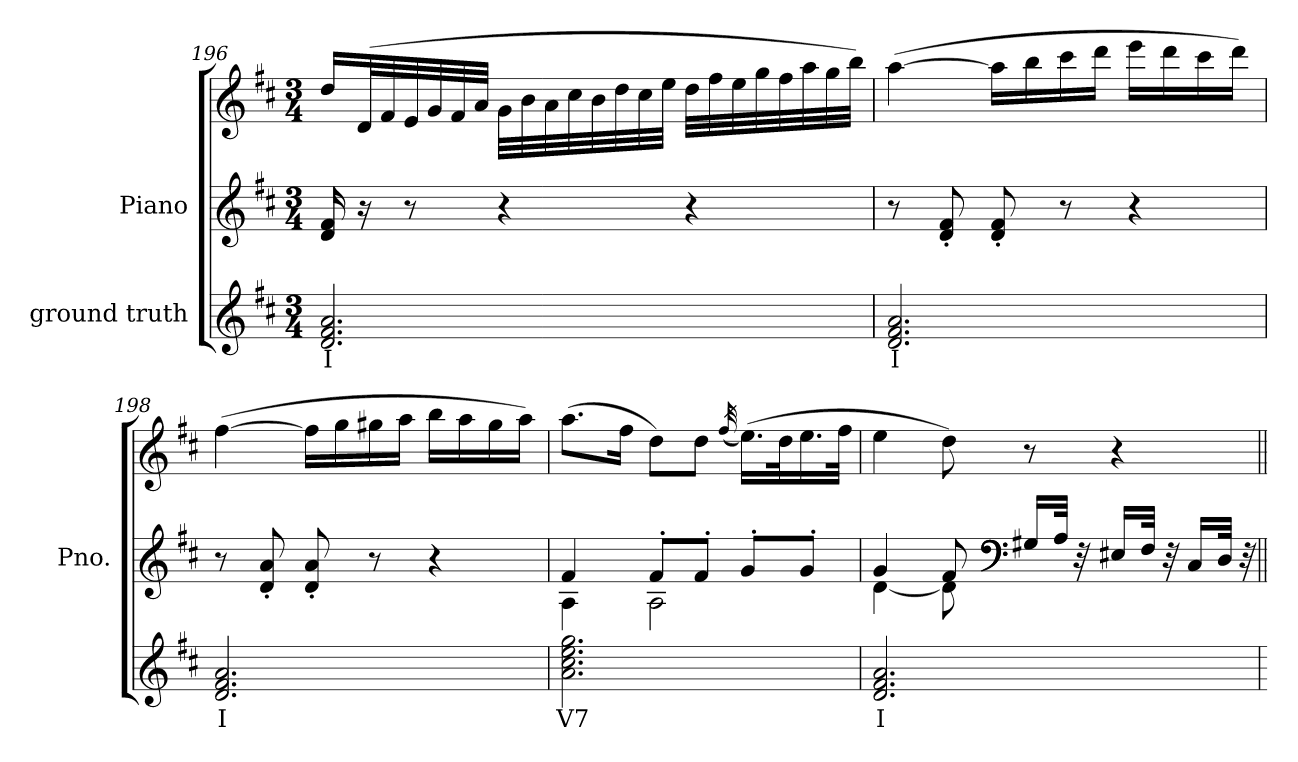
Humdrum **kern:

**kern	**text	**kern	**kern
*part2	*part2	*part1	*part1
*staff3	*staff3	*staff2	*staff1
*I"ground truth	*	*I"Piano	*
*	*	*I'Pno.	*
!!LO:LB:g=z
*	*	*clefG2	*clefG2
*k[f#c#]	*	*k[f#c#]	*k[f#c#]
*D:	*	*D:	*D:
*M3/4	*	*M3/4	*M3/4
=196	=196	=196	=196
2.d 2.f# 2.a	I	16d/ 16f#/	16dd/LL
.	.	16r	(>32d/L
.	.	.	32f#/
.	.	8r	32e/
.	.	.	32g/
.	.	.	32f#/
.	.	.	32a/JJJ
.	.	4r	32g\LLL
.	.	.	32b\
.	.	.	32a\
.	.	.	32cc#\
.	.	.	32b\
.	.	.	32dd\
.	.	.	32cc#\
.	.	.	32ee\JJJ
.	.	4r	32dd\LLL
.	.	.	32ff#\
.	.	.	32ee\
.	.	.	32gg\
.	.	.	32ff#\
.	.	.	32aa\
.	.	.	32gg\
.	.	.	32bb\JJJ)
=197	=197	=197	=197
2.d 2.f# 2.a	I	8r	(>[4aa\
.	.	8d/' 8f#/'	.
.	.	8d/' 8f#/'	16aa\LL]
.	.	.	16bb\
.	.	8r	16ccc#\
.	.	.	16ddd\JJ
.	.	4r	16eee\LL
.	.	.	16ddd\
.	.	.	16ccc#\
.	.	.	16ddd\JJ)
!!LO:LB:g=z
=198	=198	=198	=198
2.d 2.f# 2.a	I	8r	(>[4ff#\
.	.	8d/' 8a/'	.
.	.	8d/' 8a/'	16ff#\LL]
.	.	.	16gg\
.	.	8r	16gg#X\
.	.	.	16aa\JJ
.	.	4r	16bb\LL
.	.	.	16aa\
.	.	.	16gg#\
.	.	.	16aa\JJ)
=199	=199	=199	=199
*	*	*^	*
2.a 2.cc# 2.ee 2.gg	V7	4f#/	4A\	(>8.aa\L
.	.	.	.	16ff#\Jk
.	.	8f#'/L	2A\	8dd\L)
.	.	8f#'/J	.	8dd\J
.	.	.	.	(<32qff#/
.	.	8g'/L	.	(>16.ee\LL)
.	.	.	.	32dd\K
.	.	8g'/J	.	16.ee\
.	.	.	.	32ff#\JJk
=200	=200	=200	=200	=200
*	*	*	*	*^
2.d 2.f# 2.a	I	4g/	[4d\	4ee\	4.ryy
.	.	8f#/	8d\]	8dd\)	.
*	*	*clefF4	*	*	*
.	.	16G#X/LL	4.ryy	8r	4.ryy
.	.	32A/JJk	.	.	.
.	.	32r	.	.	.
.	.	16E#X/LL	.	4r	.
.	.	32F#/JJk	.	.	.
.	.	32r	.	.	.
.	.	16C#/LL	.	.	.
.	.	32D/JJk	.	.	.
.	.	32r	.	.	.
*	*	*v	*v	*	*
*	*	*	*v	*v
=	=||	=||	=||
*-	*-	*-	*-
